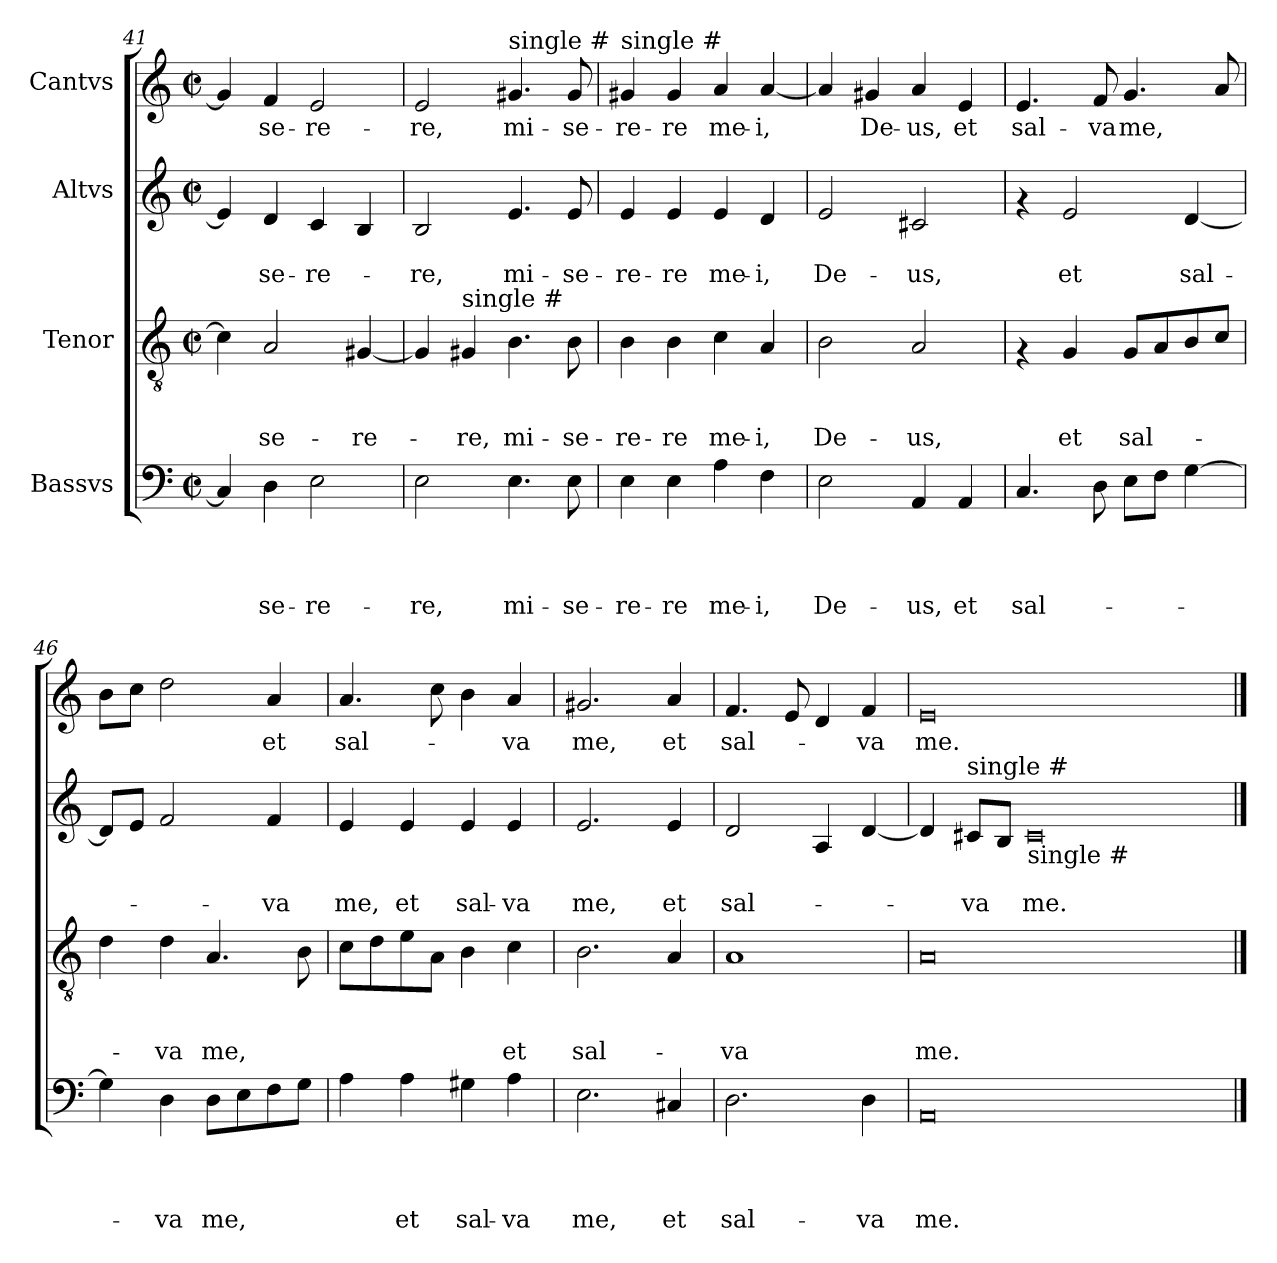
**kern	**text	**text	**text	**text	**kern	**text	**text	**text	**kern	**text	**text	**kern	**text
*part4	*part4	*part4	*part4	*part4	*part3	*part3	*part3	*part3	*part2	*part2	*part2	*part1	*part1
*staff4	*staff4	*staff4	*staff4	*staff4	*staff3	*staff3	*staff3	*staff3	*staff2	*staff2	*staff2	*staff1	*staff1
*I"Bassvs	*	*	*	*	*I"Tenor	*	*	*	*I"Altvs	*	*	*I"Cantvs	*
*clefF4	*	*	*	*	*clefGv2	*	*	*	*clefG2	*	*	*clefG2	*
*k[]	*	*	*	*	*k[]	*	*	*	*k[]	*	*	*k[]	*
*C:	*	*	*	*	*C:	*	*	*	*C:	*	*	*C:	*
*M2/2	*	*	*	*	*M2/2	*	*	*	*M2/2	*	*	*M2/2	*
*met(c|)	*	*	*	*	*met(c|)	*	*	*	*met(c|)	*	*	*met(c|)	*
=41	=41	=41	=41	=41	=41	=41	=41	=41	=41	=41	=41	=41	=41
4C/]	.	.	.	.	4c\]	.	.	.	4e/]	.	.	4g/]	.
!	!	!	!	!LO:LY:b	!	!	!	!LO:LY:b	!	!	!LO:LY:b	!	!LO:LY:b
4D\	.	.	.	-se-	2A/	.	.	-se-	4d/	.	-se-	4f/	-se-
!	!	!	!	!LO:LY:b	!	!	!	!	!	!	!LO:LY:b	!	!LO:LY:b
2E\	.	.	.	-re-	.	.	.	.	4c/	.	-re-	2e/	-re-
!	!	!	!	!	!	!	!	!LO:LY:b	!	!	!	!	!
.	.	.	.	.	[<4G#X/	.	.	-re-	4B/	.	.	.	.
!!LO:LB:g=z
=42	=42	=42	=42	=42	=42	=42	=42	=42	=42	=42	=42	=42	=42
!	!	!	!	!LO:LY:b	!	!	!	!	!	!	!LO:LY:b	!	!LO:LY:b
2E\	.	.	.	-re,	4G#/]	.	.	.	2B/	.	-re,	2e/	-re,
!	!	!	!	!	!LO:TX:a:t=single #	!	!	!	!	!	!	!	!
!	!	!	!	!	!	!	!	!LO:LY:b	!	!	!	!	!
.	.	.	.	.	4G#/	.	.	-re,	.	.	.	.	.
!	!	!	!	!	!	!	!	!	!	!	!	!LO:TX:a:t=single #	!
!	!	!	!	!LO:LY:b	!	!	!	!LO:LY:b	!	!	!LO:LY:b	!	!LO:LY:b
4.E\	.	.	.	mi-	4.B\	.	.	mi-	4.e/	.	mi-	4.g#/	mi-
!	!	!	!	!LO:LY:b	!	!	!	!LO:LY:b	!	!	!LO:LY:b	!	!LO:LY:b
8E\	.	.	.	-se-	8B\	.	.	-se-	8e/	.	-se-	8g#/	-se-
=43	=43	=43	=43	=43	=43	=43	=43	=43	=43	=43	=43	=43	=43
!	!	!	!	!	!	!	!	!	!	!	!	!LO:TX:a:t=single #	!
!	!	!	!	!LO:LY:b	!	!	!	!LO:LY:b	!	!	!LO:LY:b	!	!LO:LY:b
4E\	.	.	.	-re-	4B\	.	.	-re-	4e/	.	-re-	4g#/	-re-
!	!	!	!	!LO:LY:b	!	!	!	!LO:LY:b	!	!	!LO:LY:b	!	!LO:LY:b
4E\	.	.	.	-re	4B\	.	.	-re	4e/	.	-re	4g#/	-re
!	!	!	!	!LO:LY:b	!	!	!	!LO:LY:b	!	!	!LO:LY:b	!	!LO:LY:b
4A\	.	.	.	me-	4c\	.	.	me-	4e/	.	me-	4a/	me-
!	!	!	!	!LO:LY:b	!	!	!	!LO:LY:b	!	!	!LO:LY:b	!	!LO:LY:b
4F\	.	.	.	-i,	4A/	.	.	-i,	4d/	.	-i,	[<4a/	-i,
=44	=44	=44	=44	=44	=44	=44	=44	=44	=44	=44	=44	=44	=44
!	!	!	!	!LO:LY:b	!	!	!	!LO:LY:b	!	!	!LO:LY:b	!	!
2E\	.	.	.	De-	2B\	.	.	De-	2e/	.	De-	4a/]	.
!	!	!	!	!	!	!	!	!	!	!	!	!	!LO:LY:b
.	.	.	.	.	.	.	.	.	.	.	.	4g#X/	De-
!	!	!	!	!LO:LY:b	!	!	!	!LO:LY:b	!	!	!LO:LY:b	!	!LO:LY:b
4AA/	.	.	.	-us,	2A/	.	.	-us,	2c#X/	.	-us,	4a/	-us,
!	!	!	!	!LO:LY:b	!	!	!	!	!	!	!	!	!LO:LY:b
4AA/	.	.	.	et	.	.	.	.	.	.	.	4e/	et
=45	=45	=45	=45	=45	=45	=45	=45	=45	=45	=45	=45	=45	=45
!	!	!	!	!LO:LY:b	!	!	!	!	!	!	!	!	!LO:LY:b
4.C/	.	.	.	sal-	4rF	.	.	.	4rf	.	.	4.e/	sal-
!	!	!	!	!	!	!	!	!LO:LY:b	!	!	!LO:LY:b	!	!
.	.	.	.	.	4G/	.	.	et	2e/	.	et	.	.
!	!	!	!	!	!	!	!	!	!	!	!	!	!LO:LY:b
8D\	.	.	.	.	.	.	.	.	.	.	.	8f/	-va
!	!	!	!	!	!	!	!	!LO:LY:b	!	!	!	!	!LO:LY:b
8E\L	.	.	.	.	8G/L	.	.	sal-	.	.	.	4.g/	me,
8F\J	.	.	.	.	8A/	.	.	.	.	.	.	.	.
!	!	!	!	!	!	!	!	!	!	!	!LO:LY:b	!	!
[>4G\	.	.	.	.	8B/	.	.	.	[<4d/	.	sal-	.	.
.	.	.	.	.	8c/J	.	.	.	.	.	.	8a/	.
=46	=46	=46	=46	=46	=46	=46	=46	=46	=46	=46	=46	=46	=46
4G\]	.	.	.	.	4d\	.	.	.	8d/L]	.	.	8b\L	.
.	.	.	.	.	.	.	.	.	8e/J	.	.	8cc\J	.
!	!	!	!	!LO:LY:b	!	!	!	!LO:LY:b	!	!	!	!	!
4D\	.	.	.	-va	4d\	.	.	-va	2f/	.	.	2dd\	.
!	!	!	!	!LO:LY:b	!	!	!	!LO:LY:b	!	!	!	!	!
8D\L	.	.	.	me,	4.A/	.	.	me,	.	.	.	.	.
8E\	.	.	.	.	.	.	.	.	.	.	.	.	.
!	!	!	!	!	!	!	!	!	!	!	!LO:LY:b	!	!LO:LY:b
8F\	.	.	.	.	.	.	.	.	4f/	.	-va	4a/	et
8G\J	.	.	.	.	8B\	.	.	.	.	.	.	.	.
=47	=47	=47	=47	=47	=47	=47	=47	=47	=47	=47	=47	=47	=47
!	!	!	!	!	!	!	!	!	!	!	!LO:LY:b	!	!LO:LY:b
4A\	.	.	.	.	8c\L	.	.	.	4e/	.	me,	4.a/	sal-
.	.	.	.	.	8d\	.	.	.	.	.	.	.	.
!	!	!	!	!LO:LY:b	!	!	!	!	!	!	!LO:LY:b	!	!
4A\	.	.	.	et	8e\	.	.	.	4e/	.	et	.	.
.	.	.	.	.	8A\J	.	.	.	.	.	.	8cc\	.
!	!	!	!	!LO:LY:b	!	!	!	!	!	!	!LO:LY:b	!	!
4G#X\	.	.	.	sal-	4B\	.	.	.	4e/	.	sal-	4b\	.
!	!	!	!	!LO:LY:b	!	!	!	!LO:LY:b	!	!	!LO:LY:b	!	!LO:LY:b
4A\	.	.	.	-va	4c\	.	.	et	4e/	.	-va	4a/	-va
!!LO:PB:g=z
=48	=48	=48	=48	=48	=48	=48	=48	=48	=48	=48	=48	=48	=48
!	!	!	!	!LO:LY:b	!	!	!	!LO:LY:b	!	!	!LO:LY:b	!	!LO:LY:b
2.E\	.	.	.	me,	2.B\	.	.	sal-	2.e/	.	me,	2.g#X/	me,
!	!	!	!	!LO:LY:b	!	!	!	!	!	!	!LO:LY:b	!	!LO:LY:b
4C#X/	.	.	.	et	4A/	.	.	.	4e/	.	et	4a/	et
=49	=49	=49	=49	=49	=49	=49	=49	=49	=49	=49	=49	=49	=49
!	!	!	!	!LO:LY:b	!	!	!	!LO:LY:b	!	!	!LO:LY:b	!	!LO:LY:b
2.D\	.	.	.	sal-	1A	.	.	-va	2d/	.	sal-	4.f/	sal-
.	.	.	.	.	.	.	.	.	.	.	.	8e/	.
.	.	.	.	.	.	.	.	.	4A/	.	.	4d/	.
!	!	!	!	!LO:LY:b	!	!	!	!	!	!	!	!	!LO:LY:b
4D\	.	.	.	-va	.	.	.	.	[<4d/	.	.	4f/	-va
=50	=50	=50	=50	=50	=50	=50	=50	=50	=50	=50	=50	=50	=50
!	!	!	!	!LO:LY:b	!	!	!	!LO:LY:b	!	!	!	!	!LO:LY:b
0AA	.	.	.	me.	0A	.	.	me.	4d/]	.	.	0e	me.
!	!	!	!	!	!	!	!	!	!LO:TX:a:t=single #	!	!	!	!
!	!	!	!	!	!	!	!	!	!	!	!LO:LY:b	!	!
.	.	.	.	.	.	.	.	.	8c#/L	.	-va	.	.
.	.	.	.	.	.	.	.	.	8B/J	.	.	.	.
!	!	!	!	!	!	!	!	!	!LO:TX:b:t=single #	!	!	!	!
!	!	!	!	!	!	!	!	!	!	!	!LO:LY:b	!	!
.	.	.	.	.	.	.	.	.	0c#	.	me.	.	.
2ryy	.	.	.	.	2ryy	.	.	.	.	.	.	2ryy	.
==	==	==	==	==	==	==	==	==	==	==	==	==	==
*-	*-	*-	*-	*-	*-	*-	*-	*-	*-	*-	*-	*-	*-
